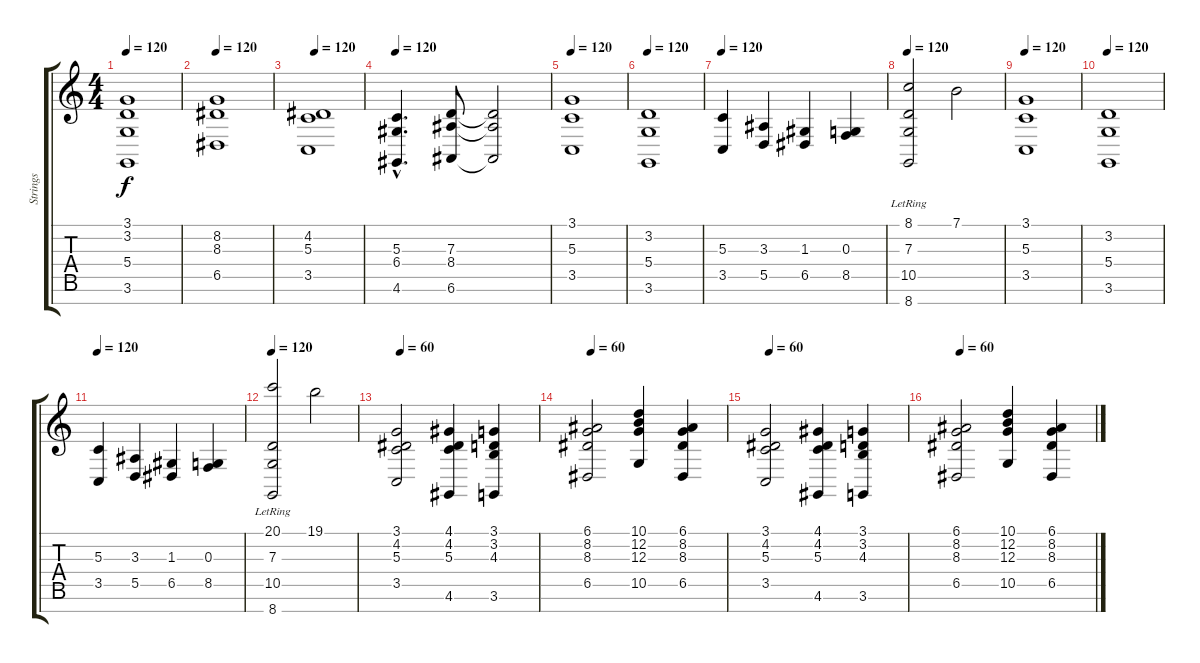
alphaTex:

\track ("Strings" "Strings") {instrument stringensemble1}
\staff {score tabs}
\tuning (E4 B3 G3 D3 A2 E2 B1) {hide}
\ts (4 4)
\tempo 120
\clef g2
\ks c
(3.1 3.2 5.4 3.6).1{dy f} |
\tempo 120
(8.2 8.3 6.5).1 |
\tempo 120
(4.2 5.3 3.5).1 |
\tempo 120
(5.3{hac} 6.4{hac} 4.6{hac}).4{d} (7.3 8.4 6.6).8 (7.3{t} 8.4{t} 6.6{t}).2 |
\tempo 120
(3.1 5.3 3.5).1 |
\tempo 120
(3.2 5.4 3.6).1 |
\tempo 120
(5.3 3.5).4 (3.3 5.5).4 (1.3 6.5).4 (0.3 8.5).4 |
\tempo 120
(8.1 7.3{lr} 10.5{lr} 8.7{lr}).2 7.1.2 |
\tempo 120
(3.1 5.3 3.5).1 |
\tempo 120
(3.2 5.4 3.6).1 |
\tempo 120
(5.3 3.5).4 (3.3 5.5).4 (1.3 6.5).4 (0.3 8.5).4 |
\tempo 120
(20.1 7.3{lr} 10.5{lr} 8.7{lr}).2 19.1.2 |
\tempo 60
(3.1 4.2 5.3 3.5).2 (4.1 4.2 5.3 4.6).4 (3.1 3.2 4.3 3.6).4 |
\tempo 60
(6.1 8.2 8.3 6.5).2 (10.1 12.2 12.3 10.5).4 (6.1 8.2 8.3 6.5).4 |
\tempo 60
(3.1 4.2 5.3 3.5).2 (4.1 4.2 5.3 4.6).4 (3.1 3.2 4.3 3.6).4 |
\tempo 60
(6.1 8.2 8.3 6.5).2 (10.1 12.2 12.3 10.5).4 (6.1 8.2 8.3 6.5).4
